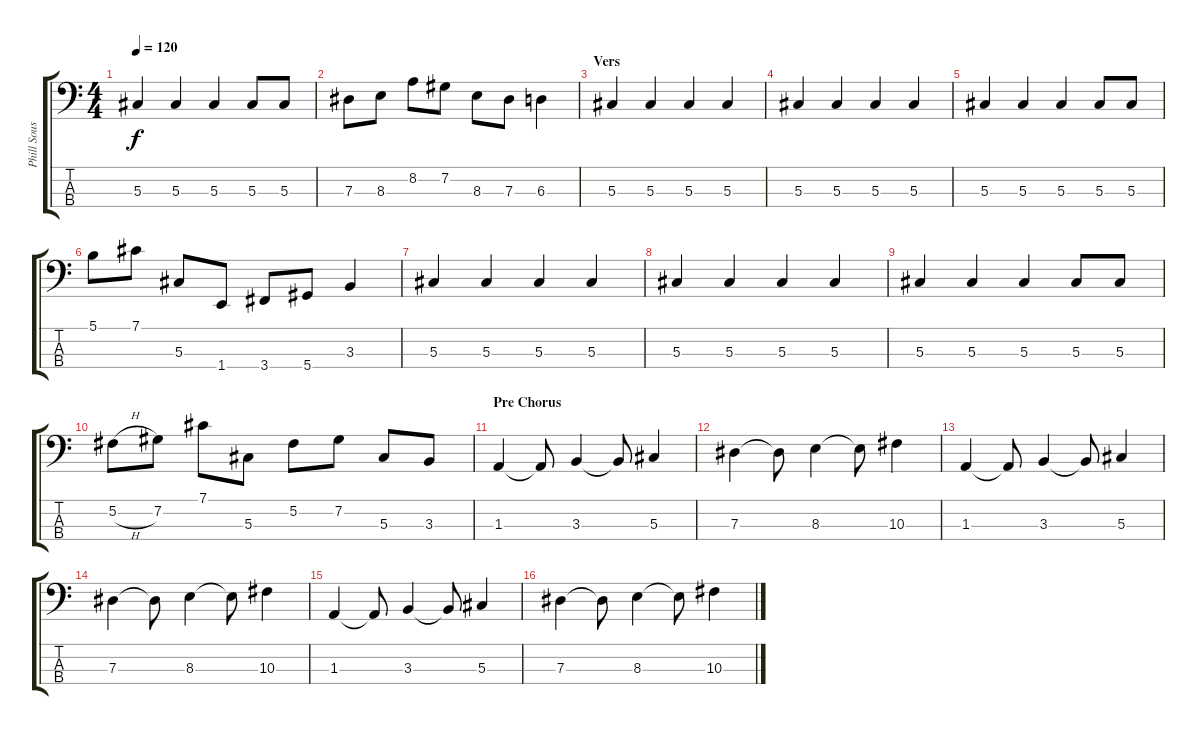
\track ("Phill Soussan (Bass)" "Phill Sous") {instrument electricbasspick}
\staff {score tabs}
\tuning (Gb2 Db2 Ab1 Eb1) {hide}
\ts (4 4)
\tempo 120
\clef f4
\ks c
5.3.4{dy f} 5.3.4 5.3.4 5.3.8 5.3.8 |
7.3.8 8.3.8 8.2.8 7.2.8 8.3.8 7.3.8 6.3.4 |
\section ("" "Vers")
5.3.4 5.3.4 5.3.4 5.3.4 |
5.3.4 5.3.4 5.3.4 5.3.4 |
5.3.4 5.3.4 5.3.4 5.3.8 5.3.8 |
5.1.8 7.1.8 5.3.8 1.4.8 3.4.8 5.4.8 3.3.4 |
5.3.4 5.3.4 5.3.4 5.3.4 |
5.3.4 5.3.4 5.3.4 5.3.4 |
5.3.4 5.3.4 5.3.4 5.3.8 5.3.8 |
5.2{h}.8 7.2.8 7.1.8 5.3.8 5.2.8 7.2.8 5.3.8 3.3.8 |
\section ("" "Pre Chorus")
1.3.4 1.3{t}.8 3.3.4 3.3{t}.8 5.3.4 |
7.3.4 7.3{t}.8 8.3.4 8.3{t}.8 10.3.4 |
1.3.4 1.3{t}.8 3.3.4 3.3{t}.8 5.3.4 |
7.3.4 7.3{t}.8 8.3.4 8.3{t}.8 10.3.4 |
1.3.4 1.3{t}.8 3.3.4 3.3{t}.8 5.3.4 |
7.3.4 7.3{t}.8 8.3.4 8.3{t}.8 10.3.4
